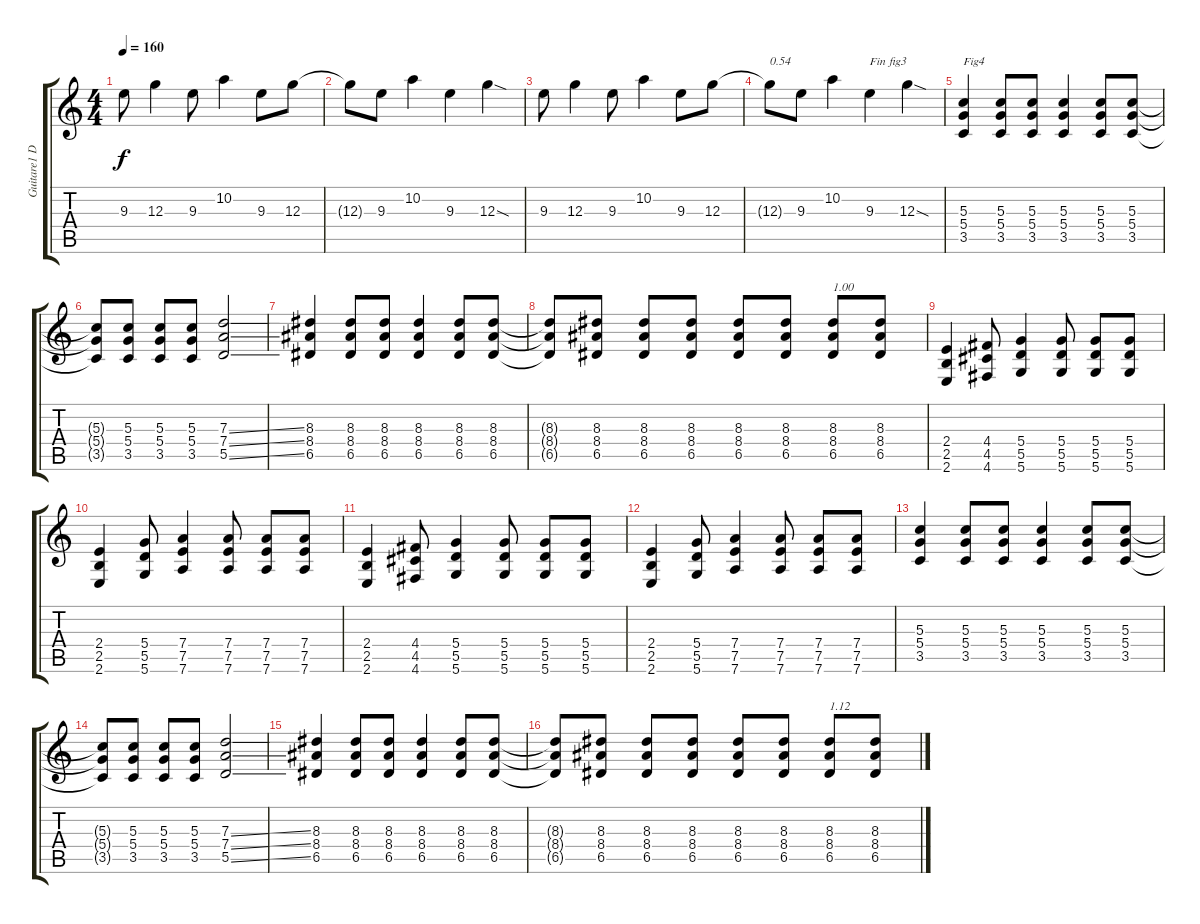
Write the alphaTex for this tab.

\track ("Guitare1 Dr-D" "Guitare1 D") {instrument distortionguitar}
\staff {score tabs}
\tuning (E4 B3 G3 D3 A2 D2) {hide}
\ts (4 4)
\tempo 160
\clef g2
\ks c
9.3.8{dy f} 12.3.4 9.3.8 10.2.4 9.3.8 12.3.8 |
12.3{t}.8 9.3.8 10.2.4 9.3.4 12.3{sod}.4 |
9.3.8 12.3.4 9.3.8 10.2.4 9.3.8 12.3.8 |
12.3{t}.8{txt "0.54"} 9.3.8 10.2.4 9.3.4{txt "Fin fig3"} 12.3{sod}.4 |
(5.3 5.4 3.5).4{txt "Fig4"} (5.3 5.4 3.5).8 (5.3 5.4 3.5).8 (5.3 5.4 3.5).4 (5.3 5.4 3.5).8 (5.3 5.4 3.5).8 |
(5.3{t} 5.4{t} 3.5{t}).8 (5.3 5.4 3.5).8 (5.3 5.4 3.5).8 (5.3 5.4 3.5).8 (7.3{ss} 7.4{ss} 5.5{ss}).2 |
(8.3 8.4 6.5).4 (8.3 8.4 6.5).8 (8.3 8.4 6.5).8 (8.3 8.4 6.5).4 (8.3 8.4 6.5).8 (8.3 8.4 6.5).8 |
(8.3{t} 8.4{t} 6.5{t}).8 (8.3 8.4 6.5).8 (8.3 8.4 6.5).8 (8.3 8.4 6.5).8 (8.3 8.4 6.5).8 (8.3 8.4 6.5).8 (8.3 8.4 6.5).8{txt "1.00"} (8.3 8.4 6.5).8 |
(2.4 2.5 2.6).4 (4.4 4.5 4.6).8 (5.4 5.5 5.6).4 (5.4 5.5 5.6).8 (5.4 5.5 5.6).8 (5.4 5.5 5.6).8 |
(2.4 2.5 2.6).4 (5.4 5.5 5.6).8 (7.4 7.5 7.6).4 (7.4 7.5 7.6).8 (7.4 7.5 7.6).8 (7.4 7.5 7.6).8 |
(2.4 2.5 2.6).4 (4.4 4.5 4.6).8 (5.4 5.5 5.6).4 (5.4 5.5 5.6).8 (5.4 5.5 5.6).8 (5.4 5.5 5.6).8 |
(2.4 2.5 2.6).4 (5.4 5.5 5.6).8 (7.4 7.5 7.6).4 (7.4 7.5 7.6).8 (7.4 7.5 7.6).8 (7.4 7.5 7.6).8 |
(5.3 5.4 3.5).4 (5.3 5.4 3.5).8 (5.3 5.4 3.5).8 (5.3 5.4 3.5).4 (5.3 5.4 3.5).8 (5.3 5.4 3.5).8 |
(5.3{t} 5.4{t} 3.5{t}).8 (5.3 5.4 3.5).8 (5.3 5.4 3.5).8 (5.3 5.4 3.5).8 (7.3{ss} 7.4{ss} 5.5{ss}).2 |
(8.3 8.4 6.5).4 (8.3 8.4 6.5).8 (8.3 8.4 6.5).8 (8.3 8.4 6.5).4 (8.3 8.4 6.5).8 (8.3 8.4 6.5).8 |
(8.3{t} 8.4{t} 6.5{t}).8 (8.3 8.4 6.5).8 (8.3 8.4 6.5).8 (8.3 8.4 6.5).8 (8.3 8.4 6.5).8 (8.3 8.4 6.5).8 (8.3 8.4 6.5).8{txt "1.12"} (8.3 8.4 6.5).8
